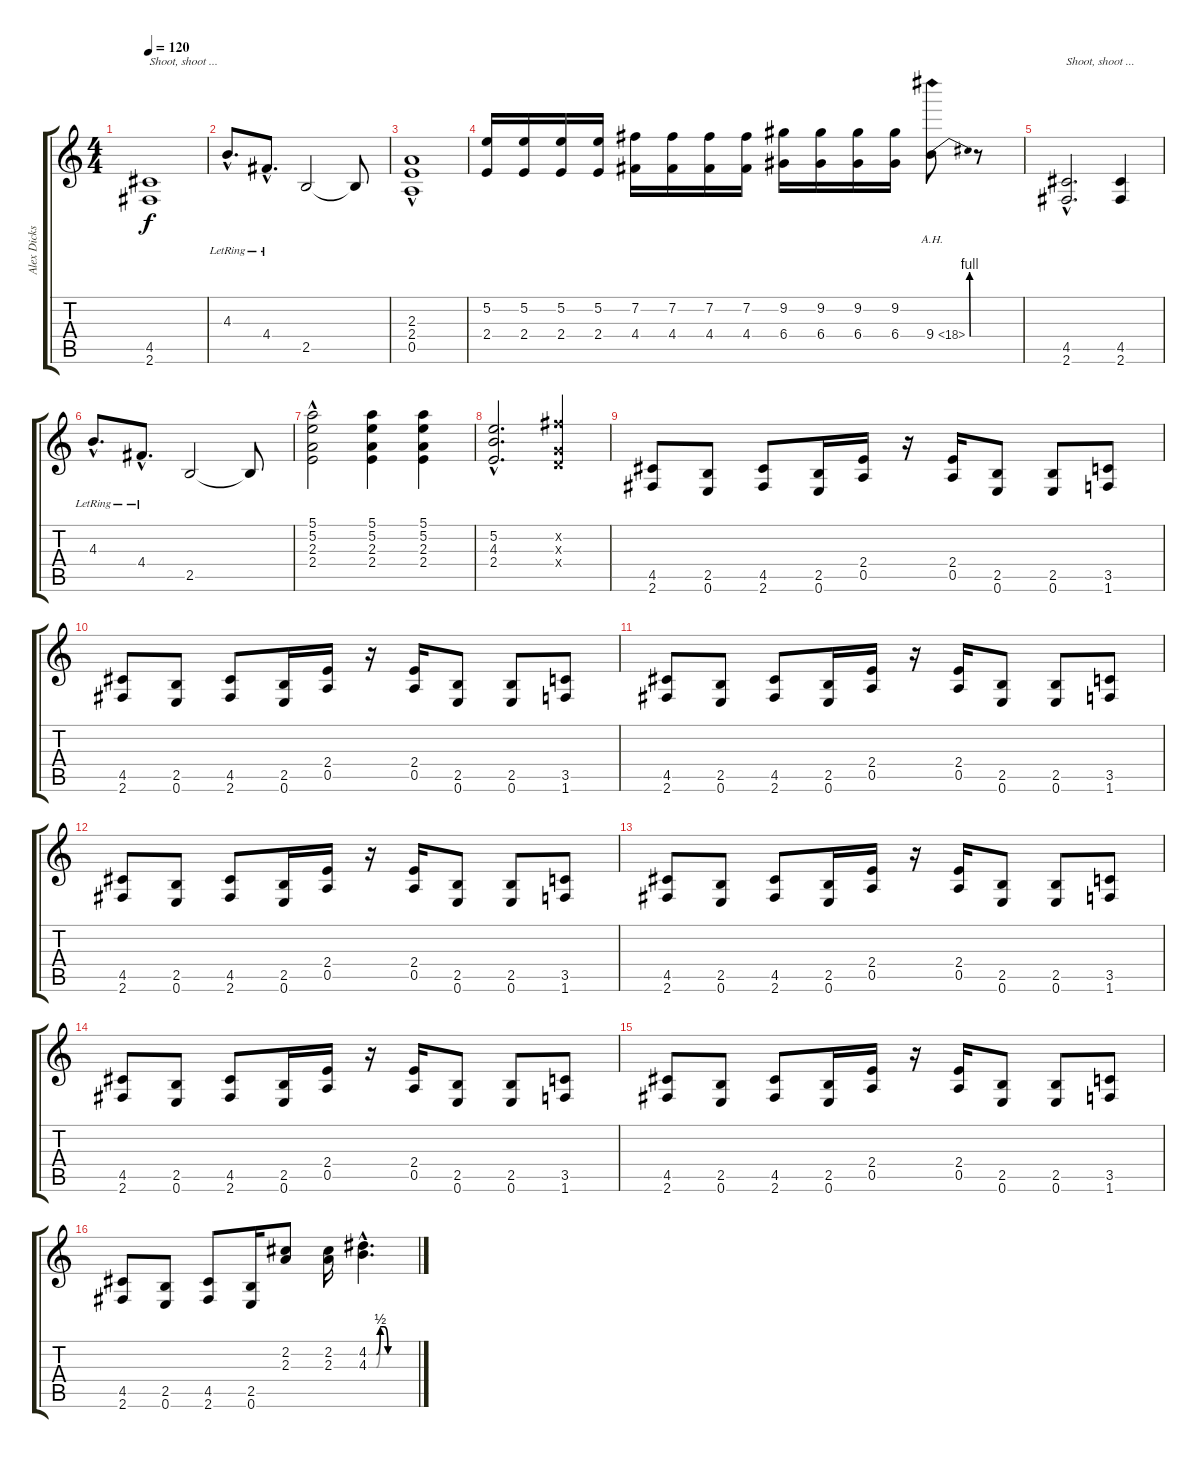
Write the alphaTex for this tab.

\track ("Alex Dickson (Guitar)" "Alex Dicks") {instrument distortionguitar}
\staff {score tabs}
\tuning (E4 B3 G3 D3 A2 E2) {hide}
\ts (4 4)
\tempo 120
\clef g2
\ks c
(4.5 2.6).1{txt "Shoot, shoot ..." dy f} |
4.3{hac lr}.8{d} 4.4{hac lr}.8{d} 2.5.2 2.5{t}.8 |
(2.3{hac} 2.4 0.5).1 |
(5.2 2.4).16 (5.2 2.4).16 (5.2 2.4).16 (5.2 2.4).16 (7.2 4.4).16 (7.2 4.4).16 (7.2 4.4).16 (7.2 4.4).16 (9.2 6.4).16 (9.2 6.4).16 (9.2 6.4).16 (9.2 6.4).16 9.4{be (bend 0 0 60 4) ah 9}.8 r.8 |
(4.5{hac} 2.6{hac}).2{d txt "Shoot, shoot ..."} (4.5 2.6).4 |
4.3{hac lr}.8{d} 4.4{hac lr}.8{d} 2.5.2 2.5{t}.8 |
(5.1 5.2 2.3{hac} 2.4).2 (5.1 5.2 2.3 2.4).4 (5.1 5.2 2.3 2.4).4 |
(5.2{hac} 4.3{hac} 2.4{hac}).2{d} (7.2{x} 0.3{x} 0.4{x}).4 |
(4.5 2.6).8 (2.5 0.6).8 (4.5 2.6).8 (2.5 0.6).16 (2.4 0.5).16 r.16 (2.4 0.5).16 (2.5 0.6).8 (2.5 0.6).8 (3.5 1.6).8 |
(4.5 2.6).8 (2.5 0.6).8 (4.5 2.6).8 (2.5 0.6).16 (2.4 0.5).16 r.16 (2.4 0.5).16 (2.5 0.6).8 (2.5 0.6).8 (3.5 1.6).8 |
(4.5 2.6).8 (2.5 0.6).8 (4.5 2.6).8 (2.5 0.6).16 (2.4 0.5).16 r.16 (2.4 0.5).16 (2.5 0.6).8 (2.5 0.6).8 (3.5 1.6).8 |
(4.5 2.6).8 (2.5 0.6).8 (4.5 2.6).8 (2.5 0.6).16 (2.4 0.5).16 r.16 (2.4 0.5).16 (2.5 0.6).8 (2.5 0.6).8 (3.5 1.6).8 |
(4.5 2.6).8 (2.5 0.6).8 (4.5 2.6).8 (2.5 0.6).16 (2.4 0.5).16 r.16 (2.4 0.5).16 (2.5 0.6).8 (2.5 0.6).8 (3.5 1.6).8 |
(4.5 2.6).8 (2.5 0.6).8 (4.5 2.6).8 (2.5 0.6).16 (2.4 0.5).16 r.16 (2.4 0.5).16 (2.5 0.6).8 (2.5 0.6).8 (3.5 1.6).8 |
(4.5 2.6).8 (2.5 0.6).8 (4.5 2.6).8 (2.5 0.6).16 (2.4 0.5).16 r.16 (2.4 0.5).16 (2.5 0.6).8 (2.5 0.6).8 (3.5 1.6).8 |
(4.5 2.6).8 (2.5 0.6).8 (4.5 2.6).8 (2.5 0.6).16 (2.2 2.3).8 (2.2 2.3).16 (4.2{be (custom 0 0 10 0 15 2 20 2 25 0 30 0 45 0 60 0) hac} 4.3{be (custom 0 0 10 0 15 2 20 2 25 0 30 0 45 0 60 0) hac}).4{d}
